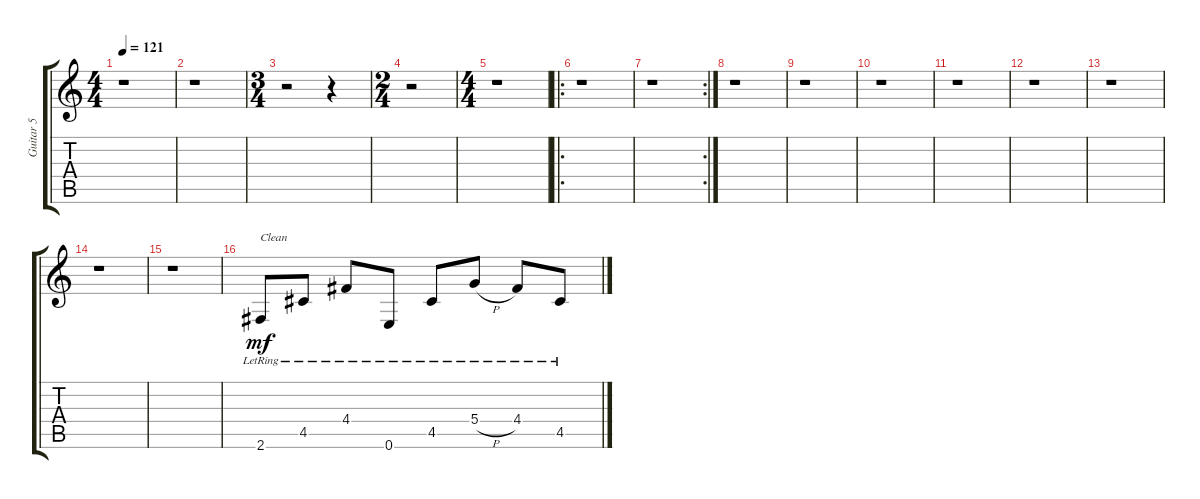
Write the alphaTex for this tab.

\track ("Guitar 5" "Guitar 5") {instrument distortionguitar}
\staff {score tabs}
\tuning (E4 B3 G3 D3 A2 E2) {hide}
\ts (4 4)
\tempo 121
\clef g2
\ks c
r.1{dy mf} |
r.1 |
\ts (3 4)
r.2 r.4 |
\ts (2 4)
r.2 |
\ts (4 4)
r.1 |
\ro
r.1 |
\rc 2
r.1 |
r.1 |
r.1 |
r.1 |
r.1 |
r.1 |
r.1 |
r.1 |
r.1 |
2.6{lr}.8{txt "Clean" instrument electricguitarclean} 4.5{lr}.8 4.4{lr}.8 0.6{lr}.8 4.5{lr}.8 5.4{h lr}.8 4.4{lr}.8 4.5{lr}.8
